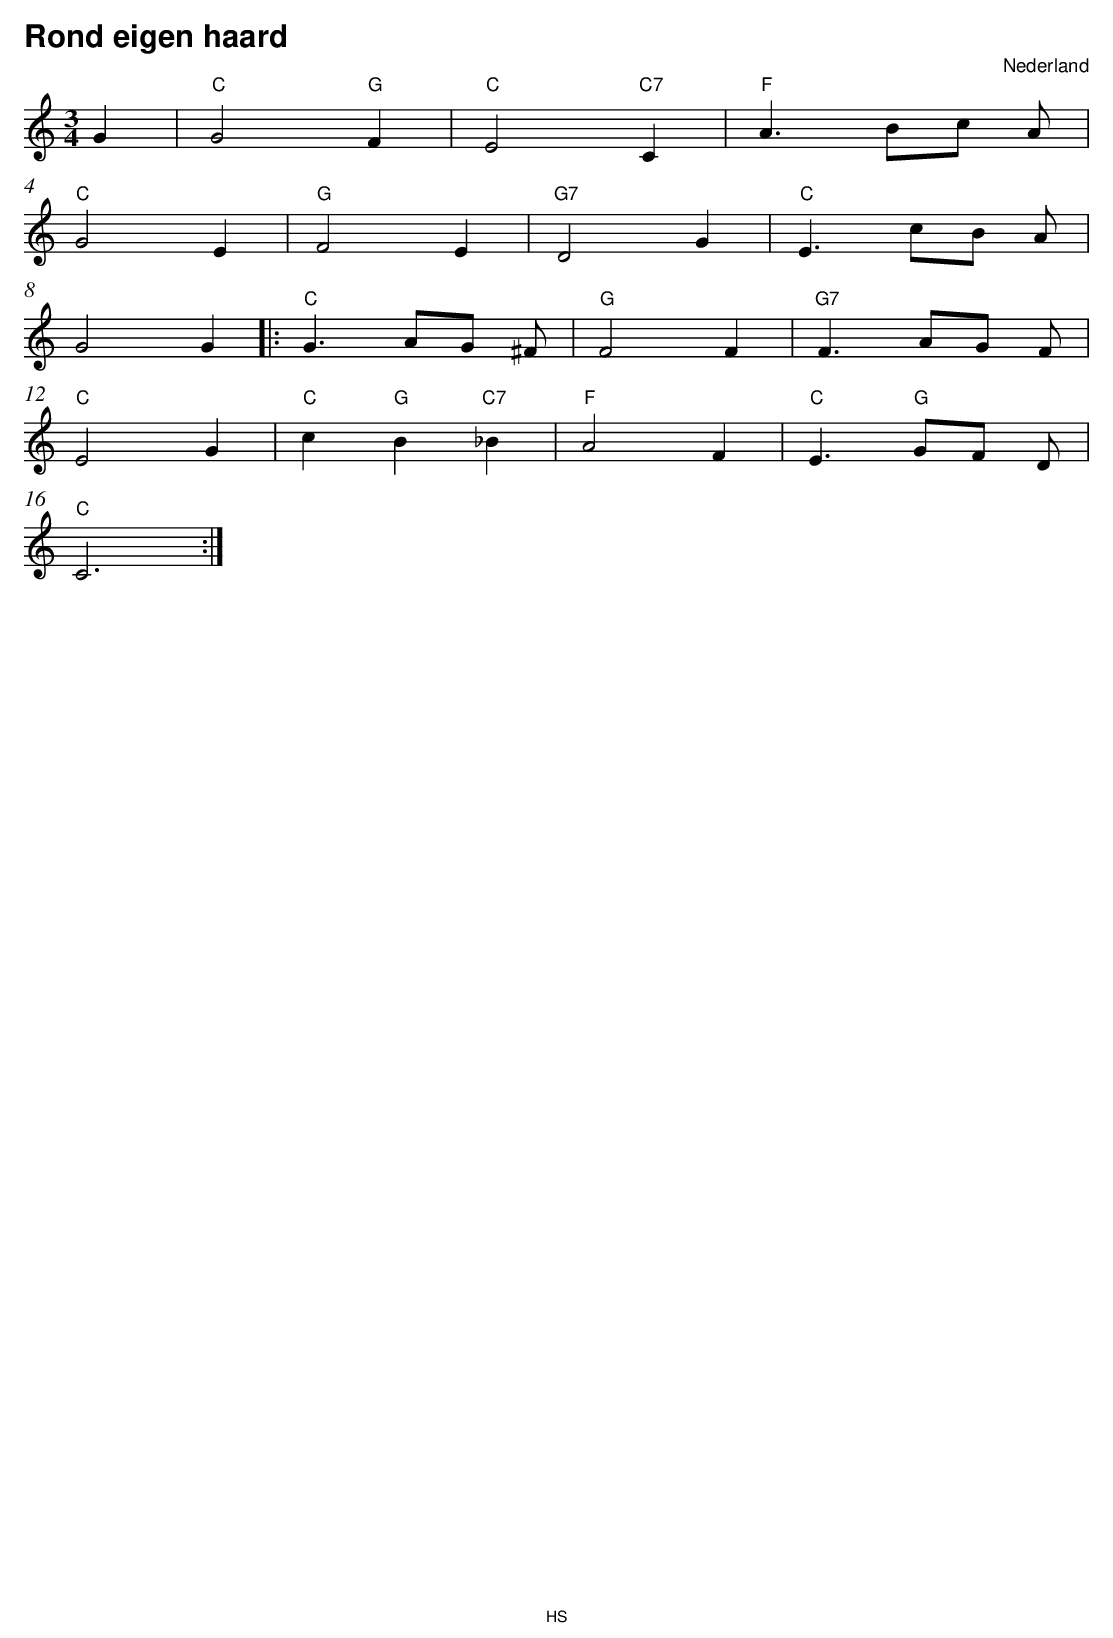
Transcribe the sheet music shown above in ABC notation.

X:1
T:Rond eigen haard
O:Nederland
M:3/4
L:1/8
Q:1/4=75
K:C
V:1
G2 |"C" G4 "G" F2 |"C" E4 "C7" C2 |"F" A3 Bc A|
"C" G4 E2 |"G" F4 E2 |"G7" D4 G2 |"C" E3 cB A|
G4 G2  |:"C" G3 AG ^F|"G" F4 F2 |"G7" F3 AG F|
"C" E4 G2 |"C" c2 "G" B2 "C7" _B2 |"F" A4 F2 |"C" E3 "G" GF D|
"C" C6 :|
